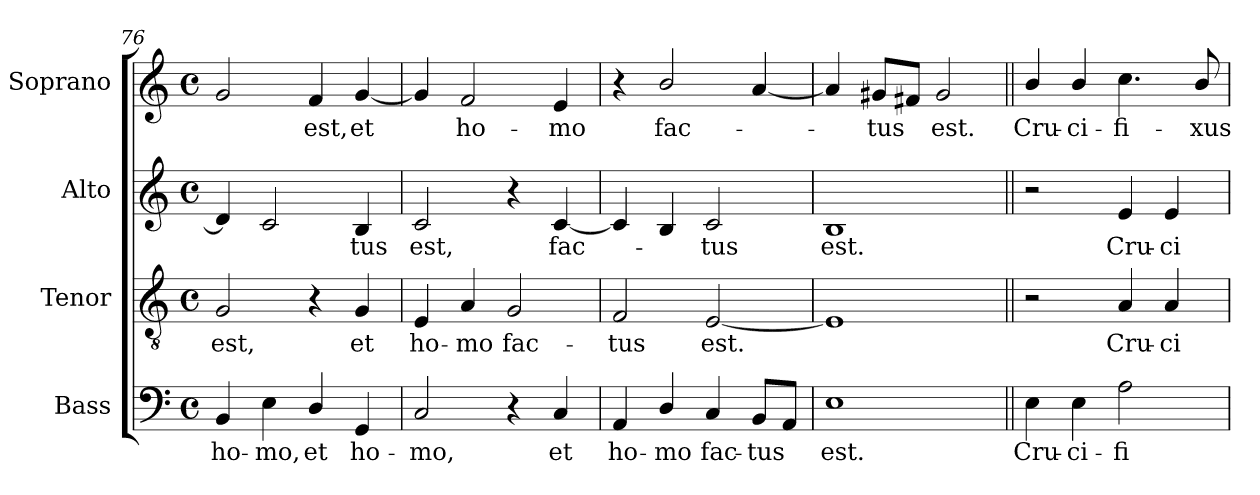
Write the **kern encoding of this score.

**kern	**text	**kern	**text	**kern	**text	**kern	**text
*part4	*part4	*part3	*part3	*part2	*part2	*part1	*part1
*staff4	*staff4	*staff3	*staff3	*staff2	*staff2	*staff1	*staff1
*I"Bass	*	*I"Tenor	*	*I"Alto	*	*I"Soprano	*
*I'B.	*	*I'T.	*	*I'A.	*	*I'S.	*
*clefF4	*	*clefGv2	*	*clefG2	*	*clefG2	*
*	*	*ITrd7c12	*	*	*	*	*
*k[]	*	*k[]	*	*k[]	*	*k[]	*
*C:	*	*C:	*	*C:	*	*C:	*
*M4/4	*	*M4/4	*	*M4/4	*	*M4/4	*
*met(c)	*	*met(c)	*	*met(c)	*	*met(c)	*
=76	=76	=76	=76	=76	=76	=76	=76
!	!LO:LY:b:color=#000000	!	!	!	!	!	!
!	!	!	!LO:LY:b:color=#000000	!	!	!	!
4BBi/	ho-	2GGi/	est,	4di/]	.	2gi/	.
!	!LO:LY:b:color=#000000	!	!	!	!	!	!
4Ei\	-mo,	.	.	2ci/	.	.	.
!	!LO:LY:b:color=#000000	!	!	!	!	!	!
!	!	!	!	!	!	!	!LO:LY:b:color=#000000
4Di/	et	4r	.	.	.	4fi/	est,
!	!LO:LY:b:color=#000000	!	!	!	!	!	!
!	!	!	!LO:LY:b:color=#000000	!	!	!	!
!	!	!	!	!	!LO:LY:b:color=#000000	!	!
!	!	!	!	!	!	!	!LO:LY:b:color=#000000
4GGi/	ho-	4GGi/	et	4Bi/	-tus	[4gi/	et
=77	=77	=77	=77	=77	=77	=77	=77
!	!LO:LY:b:color=#000000	!	!	!	!	!	!
!	!	!	!LO:LY:b:color=#000000	!	!	!	!
!	!	!	!	!	!LO:LY:b:color=#000000	!	!
2Ci/	-mo,	4EEi/	ho-	2ci/	est,	4gi/]	.
!	!	!	!LO:LY:b:color=#000000	!	!	!	!
!	!	!	!	!	!	!	!LO:LY:b:color=#000000
.	.	4AAi/	-mo	.	.	2fi/	ho-
!	!	!	!LO:LY:b:color=#000000	!	!	!	!
4r	.	2GGi/	fac-	4r	.	.	.
!	!LO:LY:b:color=#000000	!	!	!	!	!	!
!	!	!	!	!	!LO:LY:b:color=#000000	!	!
!	!	!	!	!	!	!	!LO:LY:b:color=#000000
4Ci/	et	.	.	[4ci/	fac-	4ei/	-mo
=78	=78	=78	=78	=78	=78	=78	=78
!	!LO:LY:b:color=#000000	!	!	!	!	!	!
!	!	!	!LO:LY:b:color=#000000	!	!	!	!
4AAi/	ho-	2FFi/	-tus	4ci/]	.	4r	.
!	!LO:LY:b:color=#000000	!	!	!	!	!	!
!	!	!	!	!	!	!	!LO:LY:b:color=#000000
4Di/	-mo	.	.	4Bi/	.	2bi/	fac-
!	!LO:LY:b:color=#000000	!	!	!	!	!	!
!	!	!	!LO:LY:b:color=#000000	!	!	!	!
!	!	!	!	!	!LO:LY:b:color=#000000	!	!
4Ci/	fac-	[2EEi/	est.	2ci/	-tus	.	.
!	!LO:LY:b:color=#000000	!	!	!	!	!	!
8BBi/L	-tus	.	.	.	.	[4ai/	.
8AAi/J	.	.	.	.	.	.	.
=79	=79	=79	=79	=79	=79	=79	=79
!	!LO:LY:b:color=#000000	!	!	!	!	!	!
!	!	!	!	!	!LO:LY:b:color=#000000	!	!
1Ei	est.	1EEi]	.	1Bi	est.	4ai/]	.
!	!	!	!	!	!	!	!LO:LY:b:color=#000000
.	.	.	.	.	.	8g#Xi/L	-tus
.	.	.	.	.	.	8f#Xi/J	.
!	!	!	!	!	!	!	!LO:LY:b:color=#000000
.	.	.	.	.	.	2g#i/	est.
!!LO:PB:g=z
=80||	=80||	=80||	=80||	=80||	=80||	=80||	=80||
!	!LO:LY:b:color=#000000	!	!	!	!	!	!
!	!	!	!	!	!	!	!LO:LY:b:color=#000000
4Ei\	Cru-	2r	.	2r	.	4bi/	Cru-
!	!LO:LY:b:color=#000000	!	!	!	!	!	!
!	!	!	!	!	!	!	!LO:LY:b:color=#000000
4Ei\	-ci-	.	.	.	.	4bi/	-ci-
!	!LO:LY:b:color=#000000	!	!	!	!	!	!
!	!	!	!LO:LY:b:color=#000000	!	!	!	!
!	!	!	!	!	!LO:LY:b:color=#000000	!	!
!	!	!	!	!	!	!	!LO:LY:b:color=#000000
2Ai\	-fi-	4AAi/	Cru-	4ei/	Cru-	4.cci\	-fi-
!	!	!	!LO:LY:b:color=#000000	!	!	!	!
!	!	!	!	!	!LO:LY:b:color=#000000	!	!
.	.	4AAi/	-ci-	4ei/	-ci-	.	.
!	!	!	!	!	!	!	!LO:LY:b:color=#000000
.	.	.	.	.	.	8bi/	-xus
=	=	=	=	=	=	=	=
*-	*-	*-	*-	*-	*-	*-	*-
